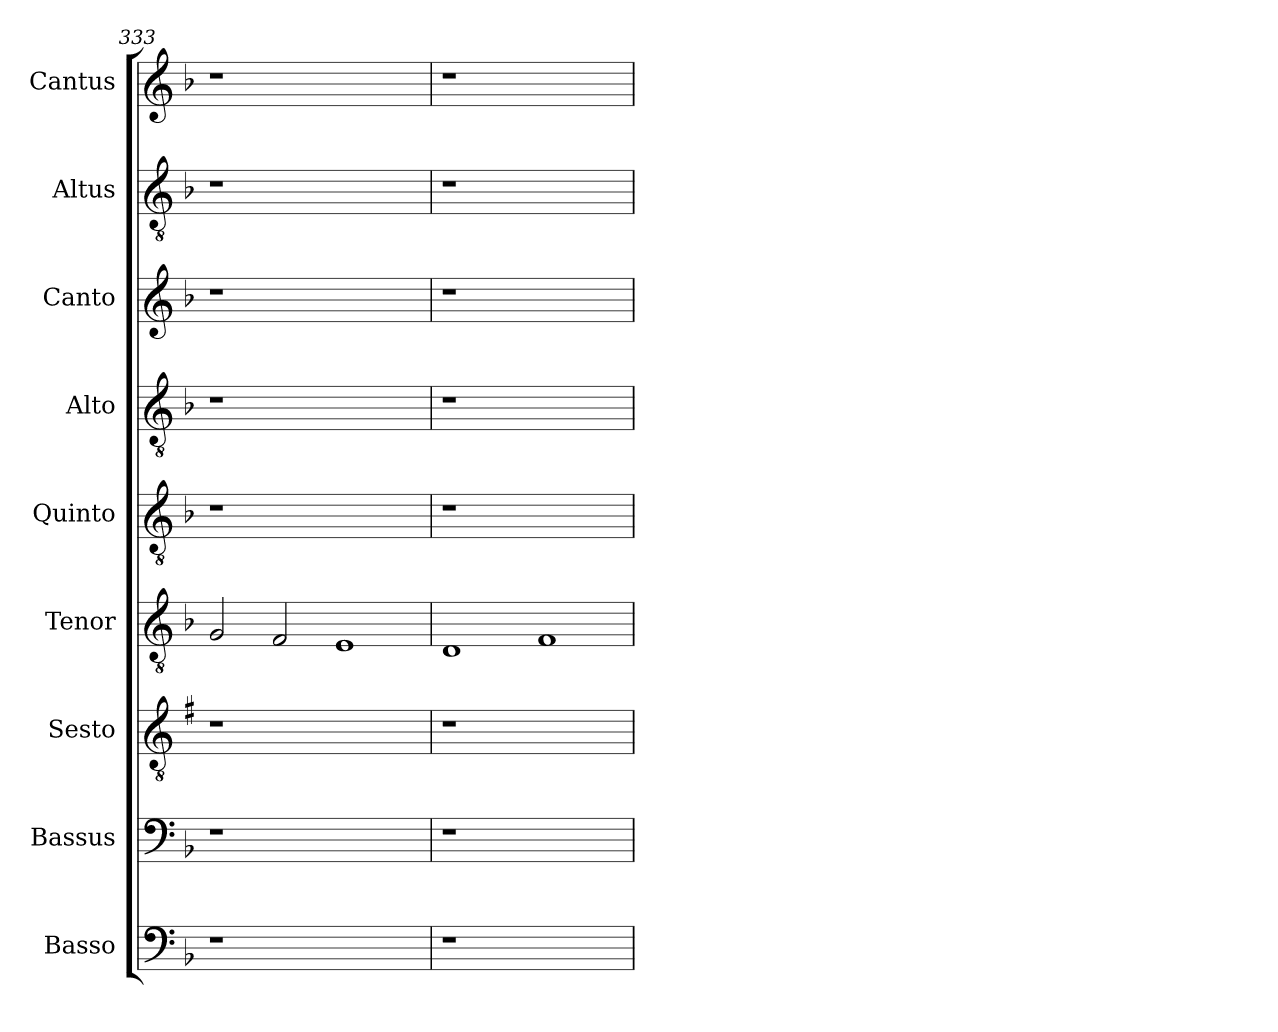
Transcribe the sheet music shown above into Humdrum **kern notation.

**kern	**kern	**kern	**kern	**kern	**kern	**kern	**kern	**kern
*part9	*part8	*part7	*part6	*part5	*part4	*part3	*part2	*part1
*staff9	*staff8	*staff7	*staff6	*staff5	*staff4	*staff3	*staff2	*staff1
*I"Basso	*I"Bassus	*I"Sesto	*I"Tenor	*I"Quinto	*I"Alto	*I"Canto	*I"Altus	*I"Cantus
*	*	*I'Sesto	*I'Tenor	*I'Quinto	*I'Alto	*I'Canto	*I'Altus	*I'Cantus
!!LO:LB:g=z
*clefF4	*clefF4	*clefGv2	*clefGv2	*clefGv2	*clefGv2	*clefG2	*clefGv2	*clefG2
*k[b-]	*k[b-]	*k[f#]	*k[b-]	*k[b-]	*k[b-]	*k[b-]	*k[b-]	*k[b-]
*F:	*F:	*G:	*F:	*F:	*F:	*F:	*F:	*F:
=333	=333	=333	=333	=333	=333	=333	=333	=333
1r	1r	1r	2G/	1r	1r	1r	1r	1r
.	.	.	2F/	.	.	.	.	.
1ryy	1ryy	1ryy	1E	1ryy	1ryy	1ryy	1ryy	1ryy
=334	=334	=334	=334	=334	=334	=334	=334	=334
1r	1r	1r	1D	1r	1r	1r	1r	1r
1ryy	1ryy	1ryy	1F	1ryy	1ryy	1ryy	1ryy	1ryy
=	=	=	=	=	=	=	=	=
*-	*-	*-	*-	*-	*-	*-	*-	*-
